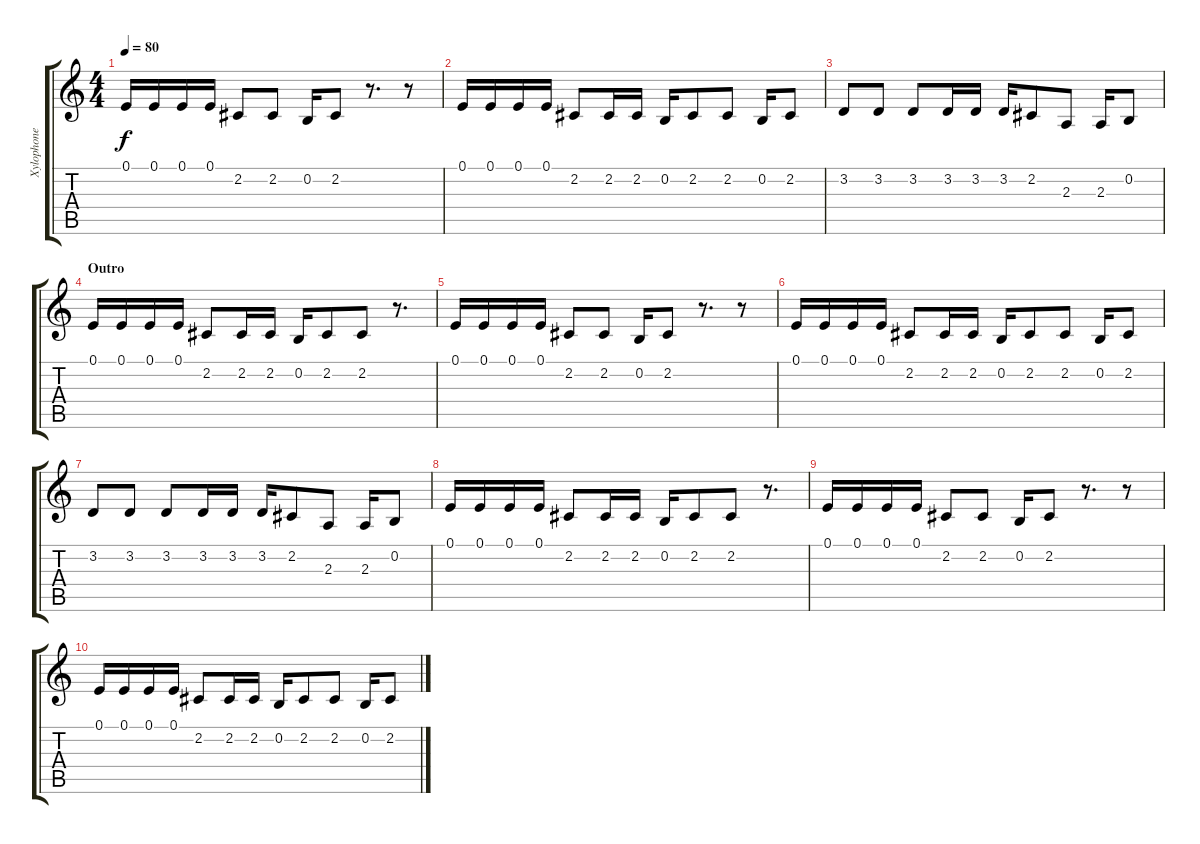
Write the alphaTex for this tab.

\track ("Xylophone" "Xylophone") {instrument vibraphone}
\staff {score tabs}
\tuning (E4 B3 G3 D3 A2 E2) {hide}
\ts (4 4)
\tempo 80
\clef g2
\ks c
0.1.16{dy f} 0.1.16 0.1.16 0.1.16 2.2.8 2.2.8 0.2.16 2.2.8 r.8{d} r.8 |
0.1.16 0.1.16 0.1.16 0.1.16 2.2.8 2.2.16 2.2.16 0.2.16 2.2.8 2.2.8 0.2.16 2.2.8 |
3.2.8 3.2.8 3.2.8 3.2.16 3.2.16 3.2.16 2.2.8 2.3.8 2.3.16 0.2.8 |
\section ("" "Outro")
0.1.16{volume 9} 0.1.16 0.1.16 0.1.16 2.2.8 2.2.16 2.2.16 0.2.16 2.2.8 2.2.8 r.8{d} |
0.1.16 0.1.16 0.1.16 0.1.16 2.2.8 2.2.8 0.2.16 2.2.8 r.8{d} r.8 |
0.1.16 0.1.16 0.1.16 0.1.16 2.2.8 2.2.16 2.2.16 0.2.16 2.2.8 2.2.8 0.2.16 2.2.8 |
3.2.8 3.2.8 3.2.8 3.2.16 3.2.16 3.2.16 2.2.8 2.3.8 2.3.16 0.2.8 |
0.1.16 0.1.16 0.1.16 0.1.16 2.2.8 2.2.16 2.2.16 0.2.16 2.2.8 2.2.8 r.8{d} |
0.1.16 0.1.16 0.1.16 0.1.16 2.2.8 2.2.8 0.2.16 2.2.8 r.8{d} r.8 |
0.1.16 0.1.16 0.1.16 0.1.16 2.2.8 2.2.16 2.2.16 0.2.16 2.2.8 2.2.8 0.2.16 2.2.8
